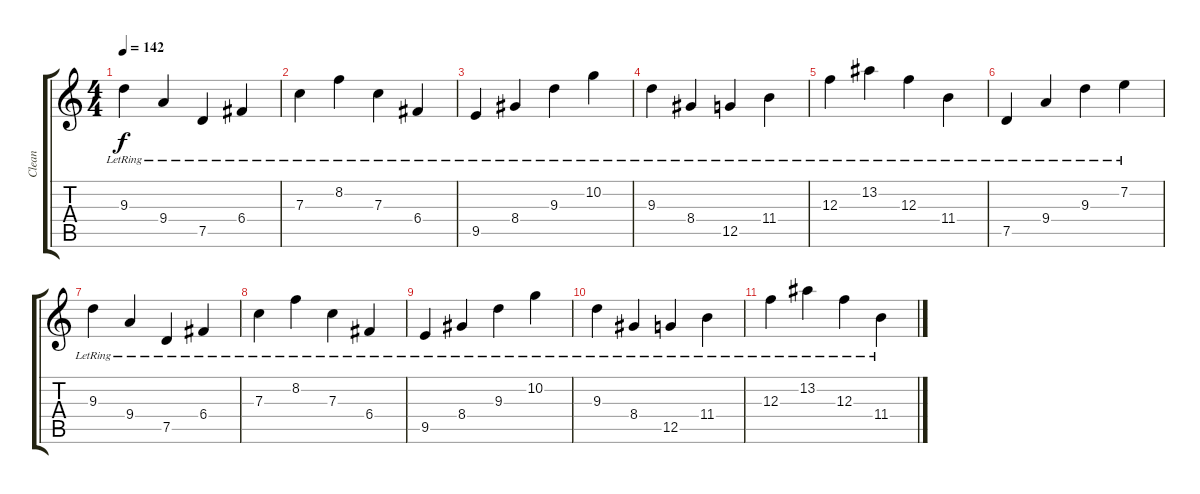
\track ("Clean" "Clean") {instrument acousticguitarnylon}
\staff {score tabs}
\tuning (D4 A3 F3 C3 G2 D2) {hide}
\ts (4 4)
\tempo 142
\clef g2
\ks c
9.3{lr}.4{dy f} 9.4{lr}.4 7.5{lr}.4 6.4{lr}.4 |
7.3{lr}.4 8.2{lr}.4 7.3{lr}.4 6.4{lr}.4 |
9.5{lr}.4 8.4{lr}.4 9.3{lr}.4 10.2{lr}.4 |
9.3{lr}.4 8.4{lr}.4 12.5{lr}.4 11.4{lr}.4 |
12.3{lr}.4{volume 0} 13.2{lr}.4 12.3{lr}.4 11.4{lr}.4 |
7.5{lr}.4 9.4{lr}.4 9.3{lr}.4 7.2{lr}.4 |
9.3{lr}.4 9.4{lr}.4 7.5{lr}.4 6.4{lr}.4 |
7.3{lr}.4 8.2{lr}.4 7.3{lr}.4 6.4{lr}.4 |
9.5{lr}.4 8.4{lr}.4 9.3{lr}.4 10.2{lr}.4 |
9.3{lr}.4 8.4{lr}.4 12.5{lr}.4 11.4{lr}.4 |
12.3{lr}.4 13.2{lr}.4 12.3{lr}.4 11.4{lr}.4
